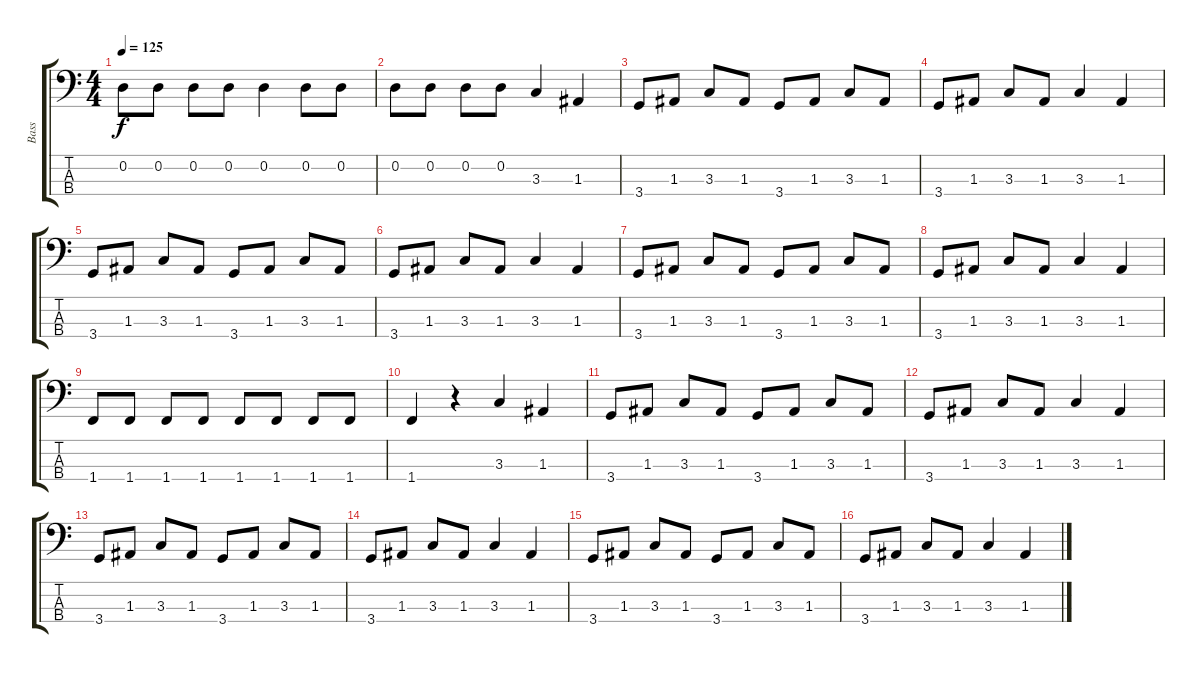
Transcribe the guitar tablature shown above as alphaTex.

\track ("Bass" "Bass") {instrument acousticbass}
\staff {score tabs}
\tuning (G2 D2 A1 E1) {hide}
\ts (4 4)
\tempo 125
\clef f4
\ks c
0.2.8{dy f} 0.2.8 0.2.8 0.2.8 0.2.4 0.2.8 0.2.8 |
0.2.8 0.2.8 0.2.8 0.2.8 3.3.4 1.3.4 |
3.4.8 1.3.8 3.3.8 1.3.8 3.4.8 1.3.8 3.3.8 1.3.8 |
3.4.8 1.3.8 3.3.8 1.3.8 3.3.4 1.3.4 |
3.4.8 1.3.8 3.3.8 1.3.8 3.4.8 1.3.8 3.3.8 1.3.8 |
3.4.8 1.3.8 3.3.8 1.3.8 3.3.4 1.3.4 |
3.4.8 1.3.8 3.3.8 1.3.8 3.4.8 1.3.8 3.3.8 1.3.8 |
3.4.8 1.3.8 3.3.8 1.3.8 3.3.4 1.3.4 |
1.4.8 1.4.8 1.4.8 1.4.8 1.4.8 1.4.8 1.4.8 1.4.8 |
1.4.4 r.4 3.3.4 1.3.4 |
3.4.8 1.3.8 3.3.8 1.3.8 3.4.8 1.3.8 3.3.8 1.3.8 |
3.4.8 1.3.8 3.3.8 1.3.8 3.3.4 1.3.4 |
3.4.8 1.3.8 3.3.8 1.3.8 3.4.8 1.3.8 3.3.8 1.3.8 |
3.4.8 1.3.8 3.3.8 1.3.8 3.3.4 1.3.4 |
3.4.8 1.3.8 3.3.8 1.3.8 3.4.8 1.3.8 3.3.8 1.3.8 |
3.4.8 1.3.8 3.3.8 1.3.8 3.3.4 1.3.4
